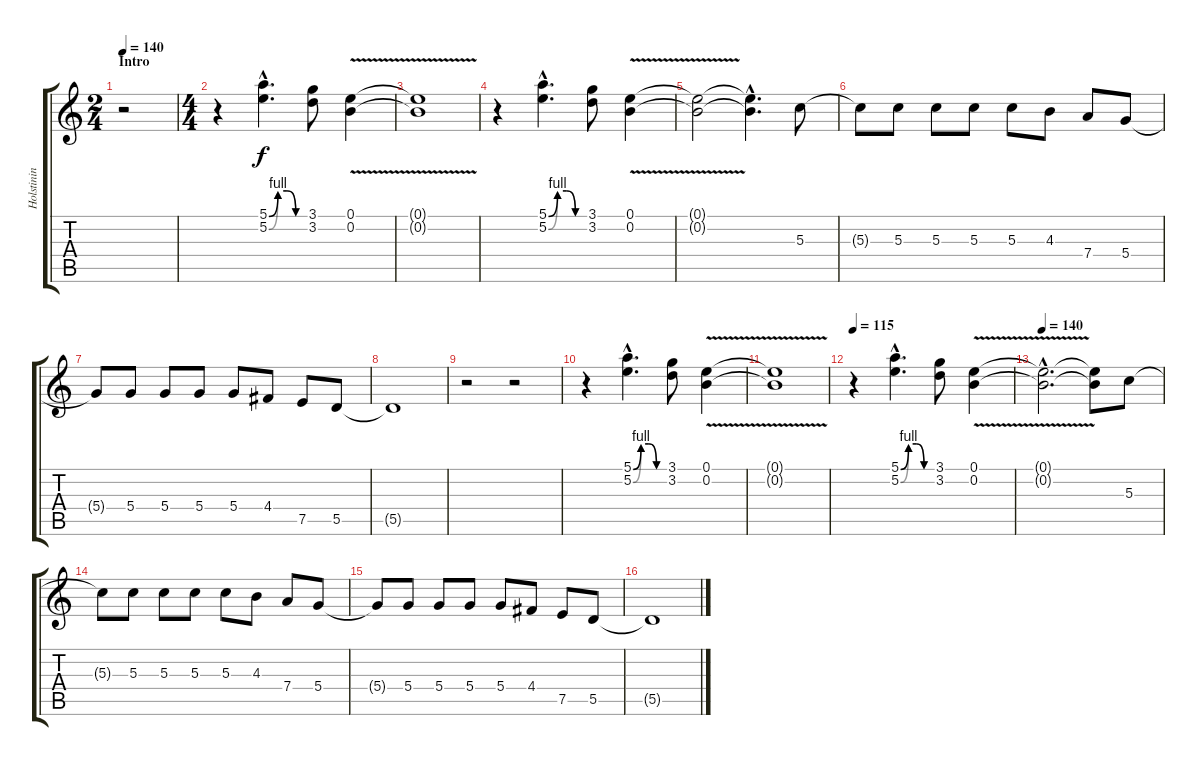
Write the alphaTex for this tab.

\track ("Holstinin" "Holstinin") {instrument distortionguitar}
\staff {score tabs}
\tuning (E4 B3 G3 D3 A2 E2) {hide}
\ts (2 4)
\section ("" "Intro ")
\tempo 140
\clef g2
\ks c
r.2{dy f instrument distortionguitar} |
\ts (4 4)
r.4 (5.1{be (custom 0 0 15 4 30 4 45 0 60 0) hac} 5.2{be (custom 0 0 15 4 30 4 45 0 60 0) hac}).4{d} (3.1 3.2).8 (0.1{v} 0.2{v}).4 |
(0.1{t} 0.2{t}).1 |
r.4 (5.1{be (custom 0 0 15 4 30 4 45 0 60 0) hac} 5.2{be (custom 0 0 15 4 30 4 45 0 60 0) hac}).4{d} (3.1 3.2).8 (0.1{v} 0.2{v}).4 |
(0.1{t} 0.2{t}).2 (0.1{hac t} 0.2{hac t}).4{d} 5.3.8 |
5.3{t}.8 5.3.8 5.3.8 5.3.8 5.3.8 4.3.8 7.4.8 5.4.8 |
5.4{t}.8 5.4.8 5.4.8 5.4.8 5.4.8 4.4.8 7.5.8 5.5.8 |
5.5{t}.1 |
r.2 r.2 |
r.4 (5.1{be (custom 0 0 15 4 30 4 45 0 60 0) hac} 5.2{be (custom 0 0 15 4 30 4 45 0 60 0) hac}).4{d} (3.1 3.2).8 (0.1{v} 0.2{v}).4 |
(0.1{t} 0.2{t}).1 |
\tempo 115
r.4 (5.1{be (custom 0 0 15 4 30 4 45 0 60 0) hac} 5.2{be (custom 0 0 15 4 30 4 45 0 60 0) hac}).4{d} (3.1 3.2).8 (0.1{v} 0.2{v}).4 |
\tempo 140
(0.1{hac t} 0.2{hac t}).2{d} (0.1{t} 0.2{t}).8 5.3.8 |
5.3{t}.8 5.3.8 5.3.8 5.3.8 5.3.8 4.3.8 7.4.8 5.4.8 |
5.4{t}.8 5.4.8 5.4.8 5.4.8 5.4.8 4.4.8 7.5.8 5.5.8 |
5.5{t}.1
